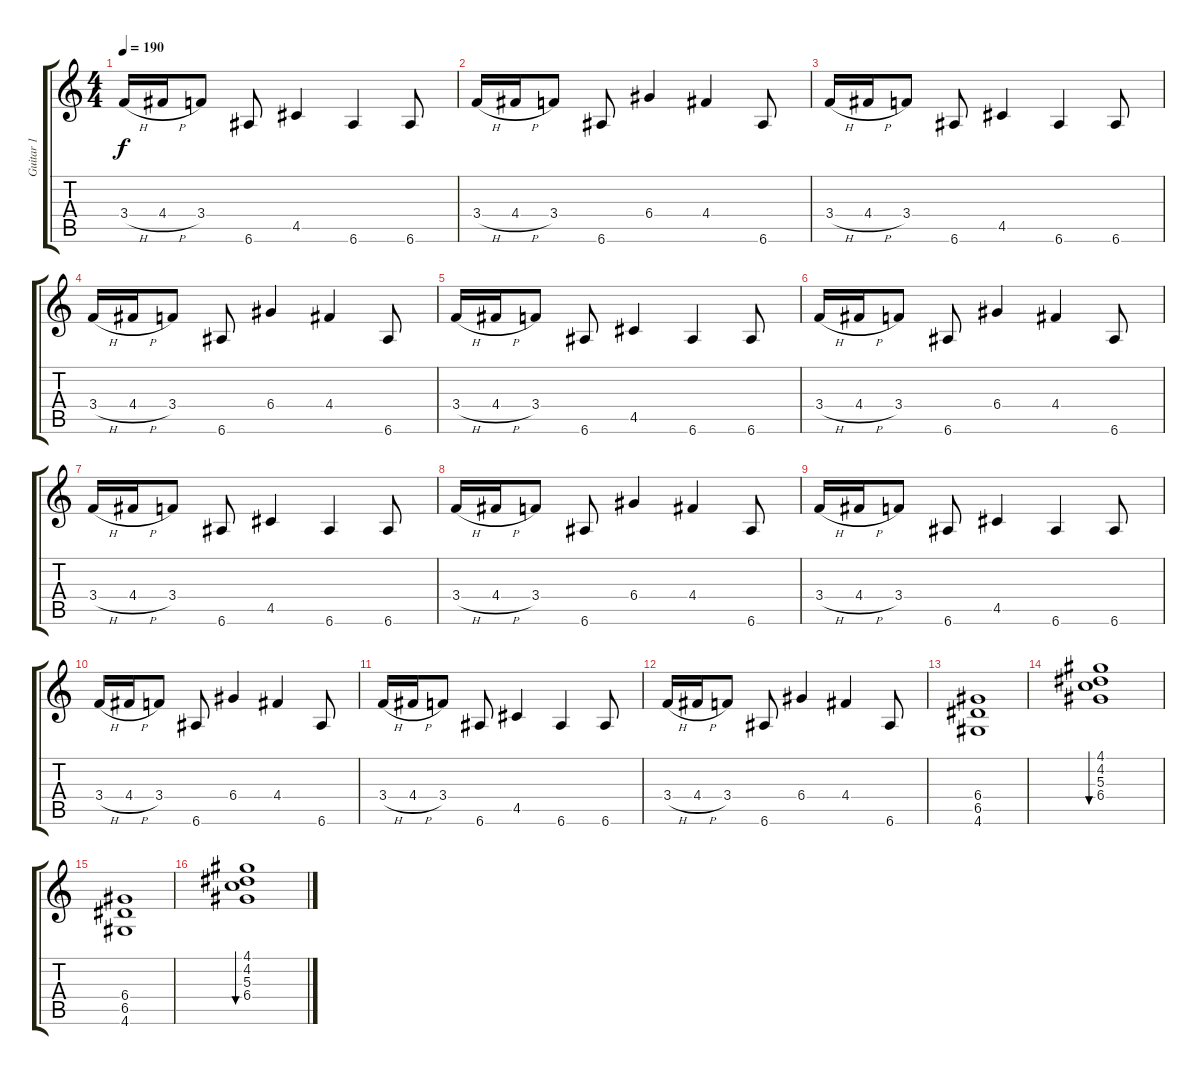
\track ("Guitar 1" "Guitar 1") {instrument overdrivenguitar}
\staff {score tabs}
\tuning (E4 B3 G3 D3 A2 E2) {hide}
\ts (4 4)
\tempo 190
\clef g2
\ks c
3.4{h}.16{dy f instrument overdrivenguitar} 4.4{h}.16 3.4.8 6.6.8 4.5.4 6.6.4 6.6.8 |
3.4{h}.16 4.4{h}.16 3.4.8 6.6.8 6.4.4 4.4.4 6.6.8 |
3.4{h}.16 4.4{h}.16 3.4.8 6.6.8 4.5.4 6.6.4 6.6.8 |
3.4{h}.16 4.4{h}.16 3.4.8 6.6.8 6.4.4 4.4.4 6.6.8 |
3.4{h}.16 4.4{h}.16 3.4.8 6.6.8 4.5.4 6.6.4 6.6.8 |
3.4{h}.16 4.4{h}.16 3.4.8 6.6.8 6.4.4 4.4.4 6.6.8 |
3.4{h}.16 4.4{h}.16 3.4.8 6.6.8 4.5.4 6.6.4 6.6.8 |
3.4{h}.16 4.4{h}.16 3.4.8 6.6.8 6.4.4 4.4.4 6.6.8 |
3.4{h}.16 4.4{h}.16 3.4.8 6.6.8 4.5.4 6.6.4 6.6.8 |
3.4{h}.16 4.4{h}.16 3.4.8 6.6.8 6.4.4 4.4.4 6.6.8 |
3.4{h}.16 4.4{h}.16 3.4.8 6.6.8 4.5.4 6.6.4 6.6.8 |
3.4{h}.16 4.4{h}.16 3.4.8 6.6.8 6.4.4 4.4.4 6.6.8 |
(6.4 6.5 4.6).1 |
(4.1 4.2 5.3 6.4).1{bu 60} |
(6.4 6.5 4.6).1 |
(4.1 4.2 5.3 6.4).1{bu 60}
